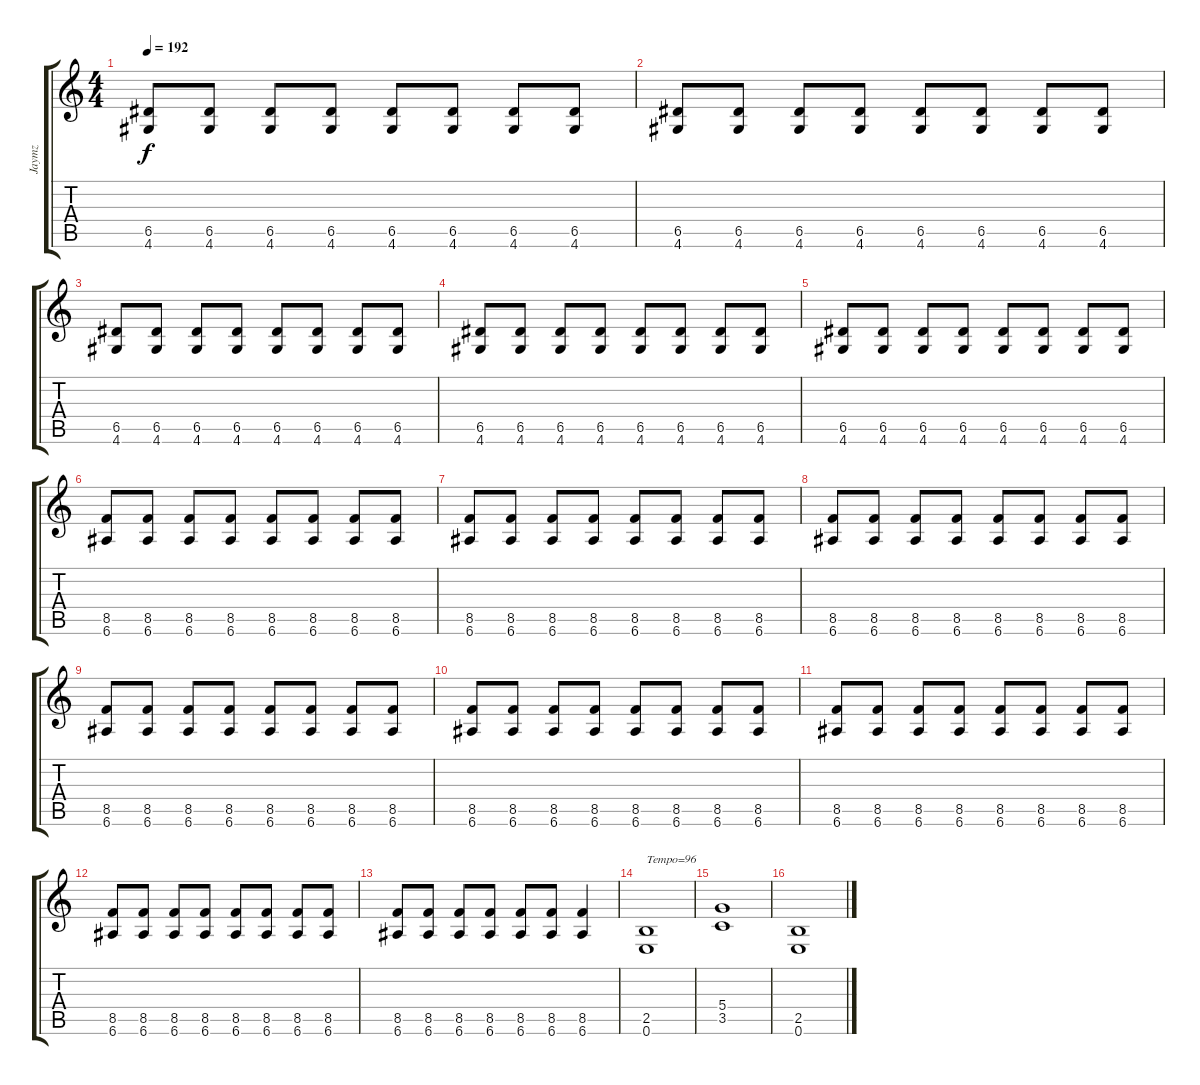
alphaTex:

\track ("Jaymz" "Jaymz") {instrument distortionguitar}
\staff {score tabs}
\tuning (E4 B3 G3 D3 A2 E2) {hide}
\ts (4 4)
\tempo 192
\clef g2
\ks c
(6.5 4.6).8{dy f} (6.5 4.6).8 (6.5 4.6).8 (6.5 4.6).8 (6.5 4.6).8 (6.5 4.6).8 (6.5 4.6).8 (6.5 4.6).8 |
(6.5 4.6).8 (6.5 4.6).8 (6.5 4.6).8 (6.5 4.6).8 (6.5 4.6).8 (6.5 4.6).8 (6.5 4.6).8 (6.5 4.6).8 |
(6.5 4.6).8 (6.5 4.6).8 (6.5 4.6).8 (6.5 4.6).8 (6.5 4.6).8 (6.5 4.6).8 (6.5 4.6).8 (6.5 4.6).8 |
(6.5 4.6).8 (6.5 4.6).8 (6.5 4.6).8 (6.5 4.6).8 (6.5 4.6).8 (6.5 4.6).8 (6.5 4.6).8 (6.5 4.6).8 |
(6.5 4.6).8 (6.5 4.6).8 (6.5 4.6).8 (6.5 4.6).8 (6.5 4.6).8 (6.5 4.6).8 (6.5 4.6).8 (6.5 4.6).8 |
(8.5 6.6).8 (8.5 6.6).8 (8.5 6.6).8 (8.5 6.6).8 (8.5 6.6).8 (8.5 6.6).8 (8.5 6.6).8 (8.5 6.6).8 |
(8.5 6.6).8 (8.5 6.6).8 (8.5 6.6).8 (8.5 6.6).8 (8.5 6.6).8 (8.5 6.6).8 (8.5 6.6).8 (8.5 6.6).8 |
(8.5 6.6).8 (8.5 6.6).8 (8.5 6.6).8 (8.5 6.6).8 (8.5 6.6).8 (8.5 6.6).8 (8.5 6.6).8 (8.5 6.6).8 |
(8.5 6.6).8 (8.5 6.6).8 (8.5 6.6).8 (8.5 6.6).8 (8.5 6.6).8 (8.5 6.6).8 (8.5 6.6).8 (8.5 6.6).8 |
(8.5 6.6).8 (8.5 6.6).8 (8.5 6.6).8 (8.5 6.6).8 (8.5 6.6).8 (8.5 6.6).8 (8.5 6.6).8 (8.5 6.6).8 |
(8.5 6.6).8 (8.5 6.6).8 (8.5 6.6).8 (8.5 6.6).8 (8.5 6.6).8 (8.5 6.6).8 (8.5 6.6).8 (8.5 6.6).8 |
(8.5 6.6).8 (8.5 6.6).8 (8.5 6.6).8 (8.5 6.6).8 (8.5 6.6).8 (8.5 6.6).8 (8.5 6.6).8 (8.5 6.6).8 |
(8.5 6.6).8 (8.5 6.6).8 (8.5 6.6).8 (8.5 6.6).8 (8.5 6.6).8 (8.5 6.6).8 (8.5 6.6).4 |
(2.5 0.6).1{txt "Tempo=96"} |
(5.4 3.5).1 |
(2.5 0.6).1
